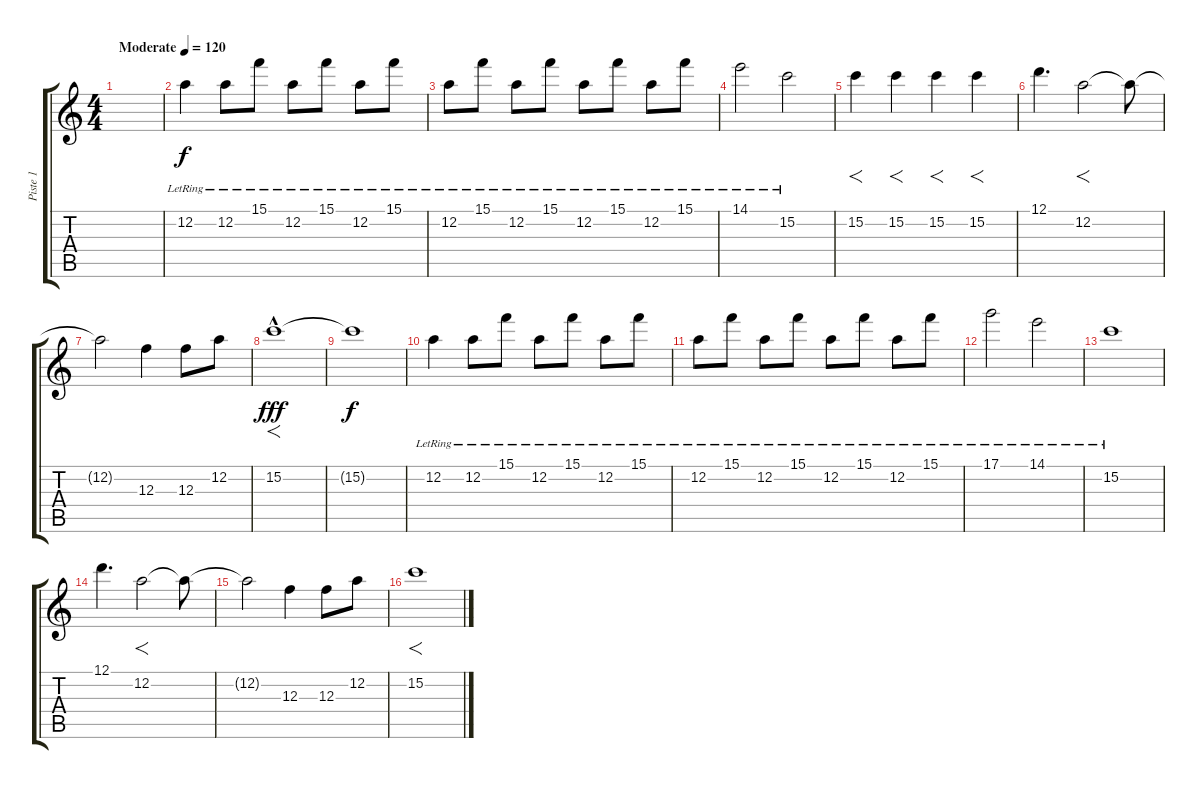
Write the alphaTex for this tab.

\track ("Piste 1" "Piste 1") {instrument electricguitarclean}
\staff {score tabs}
\tuning (D4 A3 F3 C3 G2 C2) {hide}
\ts (4 4)
\tempo (120 "Moderate")
\clef g2
\ks c
|
12.2{lr}.4{instrument electricguitarclean} 12.2{lr}.8 15.1{lr}.8 12.2{lr}.8 15.1{lr}.8 12.2{lr}.8 15.1{lr}.8 |
12.2{lr}.8{volume 4} 15.1{lr}.8 12.2{lr}.8 15.1{lr}.8 12.2{lr}.8 15.1{lr}.8 12.2{lr}.8 15.1{lr}.8 |
14.1{lr}.2{volume 13} 15.2{lr}.2 |
15.2.4{f} 15.2.4{f} 15.2.4{f} 15.2.4{f} |
12.1.4{d} 12.2.2{f} 12.2{t}.8 |
12.2{t}.2 12.3.4 12.3.8 12.2.8 |
15.2{hac}.1{f dy fff} |
15.2{t}.1{dy f} |
12.2{lr}.4 12.2{lr}.8 15.1{lr}.8 12.2{lr}.8 15.1{lr}.8 12.2{lr}.8 15.1{lr}.8 |
12.2{lr}.8{volume 4} 15.1{lr}.8 12.2{lr}.8 15.1{lr}.8 12.2{lr}.8 15.1{lr}.8 12.2{lr}.8 15.1{lr}.8 |
17.1{lr}.2{volume 13} 14.1{lr}.2 |
15.2{lr}.1 |
12.1.4{d} 12.2.2{f} 12.2{t}.8 |
12.2{t}.2 12.3.4 12.3.8 12.2.8 |
15.2.1{f}
